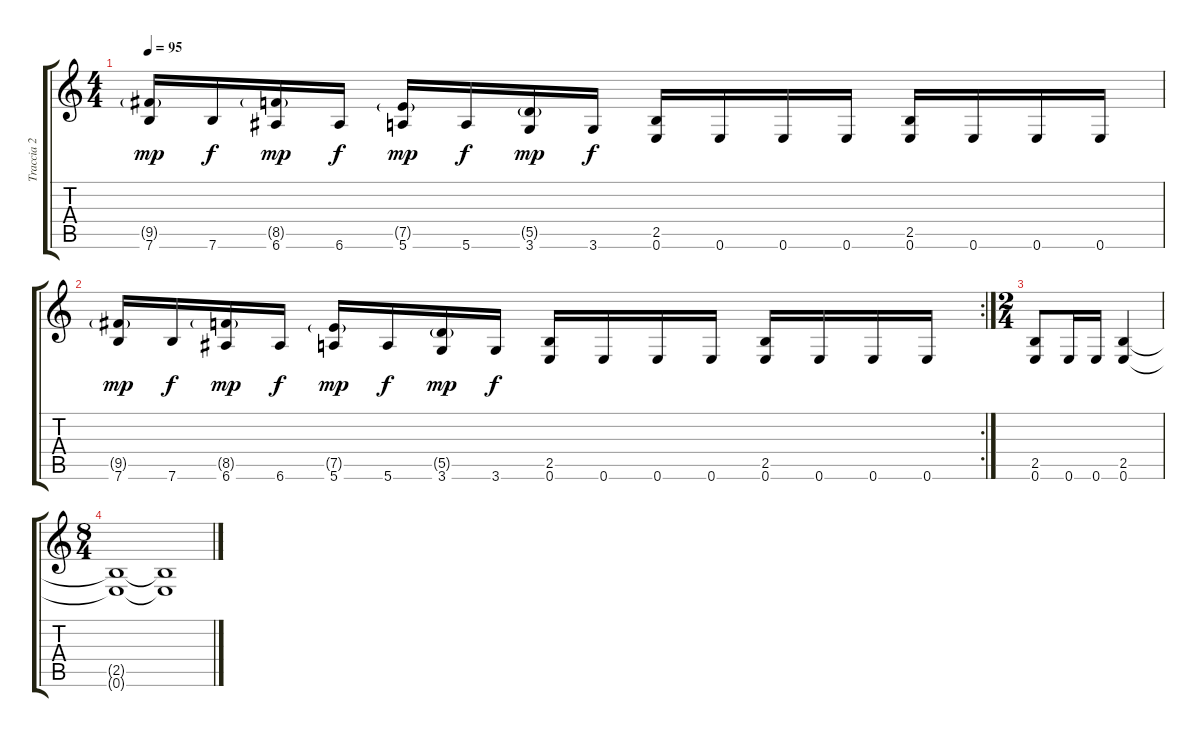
\track ("Traccia 2" "Traccia 2") {instrument distortionguitar}
\staff {score tabs}
\tuning (E4 B3 G3 D3 A2 E2) {hide}
\ts (4 4)
\tempo 95
\clef g2
\ks c
(9.5{g} 7.6).16{dy mp} 7.6.16{dy f} (8.5{g} 6.6).16{dy mp} 6.6.16{dy f} (7.5{g} 5.6).16{dy mp} 5.6.16{dy f} (5.5{g} 3.6).16{dy mp} 3.6.16{dy f} (2.5 0.6).16 0.6.16 0.6.16 0.6.16 (2.5 0.6).16 0.6.16 0.6.16 0.6.16 |
\rc 2
(9.5{g} 7.6).16{dy mp} 7.6.16{dy f} (8.5{g} 6.6).16{dy mp} 6.6.16{dy f} (7.5{g} 5.6).16{dy mp} 5.6.16{dy f} (5.5{g} 3.6).16{dy mp} 3.6.16{dy f} (2.5 0.6).16 0.6.16 0.6.16 0.6.16 (2.5 0.6).16 0.6.16 0.6.16 0.6.16 |
\ts (2 4)
(2.5 0.6).8{volume 8} 0.6.16 0.6.16 (2.5 0.6).4 |
\ts (8 4)
(2.5{t} 0.6{t}).1 (2.5{t} 0.6{t}).1
